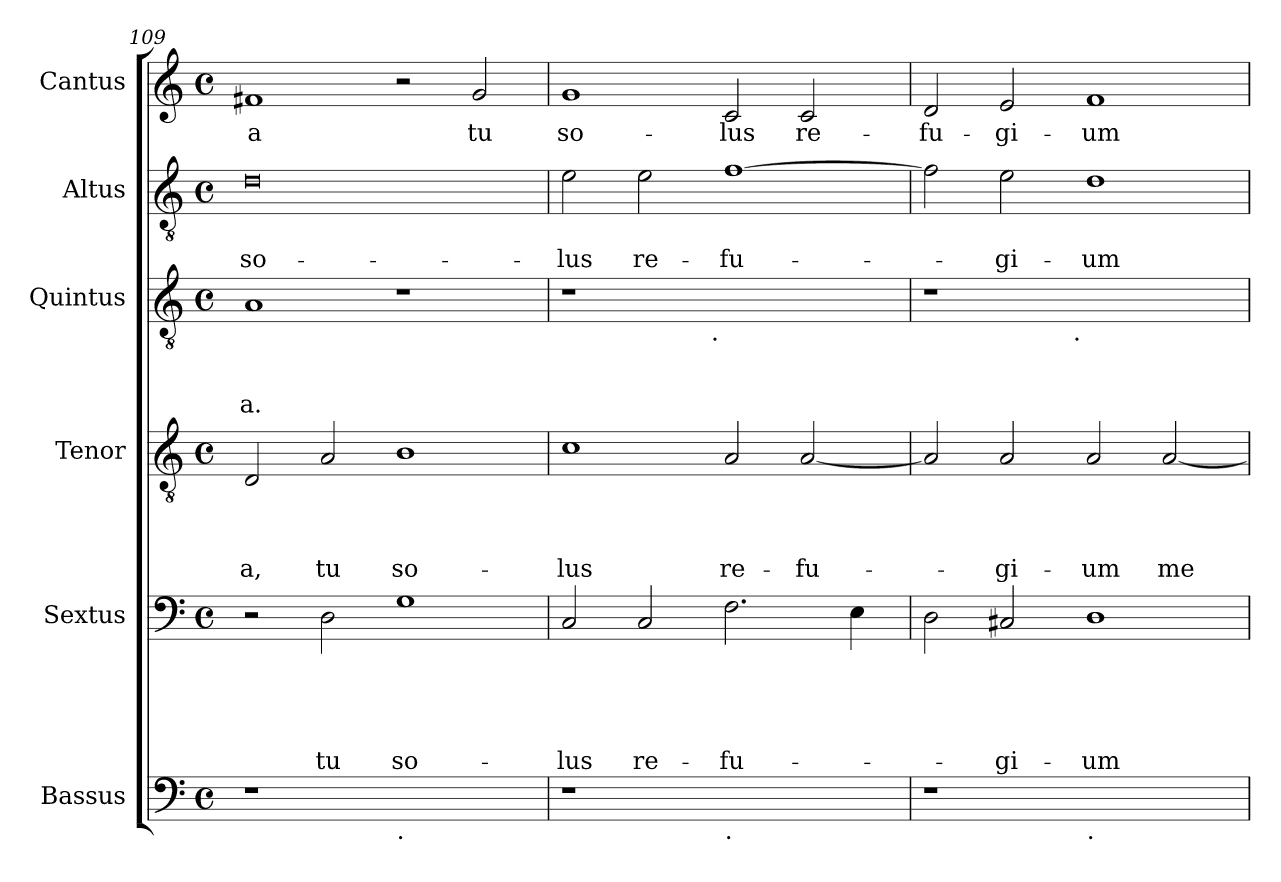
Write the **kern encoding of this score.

**kern	**kern	**text	**text	**text	**text	**text	**kern	**text	**text	**text	**text	**kern	**text	**text	**text	**kern	**text	**text	**kern	**text
*part6	*part5	*part5	*part5	*part5	*part5	*part5	*part4	*part4	*part4	*part4	*part4	*part3	*part3	*part3	*part3	*part2	*part2	*part2	*part1	*part1
*staff6	*staff5	*staff5	*staff5	*staff5	*staff5	*staff5	*staff4	*staff4	*staff4	*staff4	*staff4	*staff3	*staff3	*staff3	*staff3	*staff2	*staff2	*staff2	*staff1	*staff1
*I"Bassus	*I"Sextus	*	*	*	*	*	*I"Tenor	*	*	*	*	*I"Quintus	*	*	*	*I"Altus	*	*	*I"Cantus	*
*I'Bassus	*I'Sextus	*	*	*	*	*	*I'Tenor	*	*	*	*	*I'Quintus	*	*	*	*I'Altus	*	*	*I'Cantus	*
*clefF4	*clefF4	*	*	*	*	*	*clefGv2	*	*	*	*	*clefGv2	*	*	*	*clefGv2	*	*	*clefG2	*
*k[]	*k[]	*	*	*	*	*	*k[]	*	*	*	*	*k[]	*	*	*	*k[]	*	*	*k[]	*
*C:	*C:	*	*	*	*	*	*C:	*	*	*	*	*C:	*	*	*	*C:	*	*	*C:	*
*M4/4	*M4/4	*	*	*	*	*	*M4/4	*	*	*	*	*M4/4	*	*	*	*M4/4	*	*	*M4/4	*
*met(c)	*met(c)	*	*	*	*	*	*met(c)	*	*	*	*	*met(c)	*	*	*	*met(c)	*	*	*met(c)	*
=109	=109	=109	=109	=109	=109	=109	=109	=109	=109	=109	=109	=109	=109	=109	=109	=109	=109	=109	=109	=109
!	!	!	!	!	!	!	!	!	!	!	!LO:LY:b	!	!	!	!LO:LY:b	!	!	!LO:LY:b	!	!LO:LY:b
1r	2r	.	.	.	.	.	2D/	.	.	.	-a,	1A	.	.	-a.	0d	.	so-	1f#X	-a
!	!	!	!	!	!	!LO:LY:b	!	!	!	!	!LO:LY:b	!	!	!	!	!	!	!	!	!
.	2D\	.	.	.	.	tu	2A/	.	.	.	tu	.	.	.	.	.	.	.	.	.
!LO:TX:b:t=.	!	!	!	!	!	!	!	!	!	!	!	!	!	!	!	!	!	!	!	!
!	!	!	!	!	!	!LO:LY:b	!	!	!	!	!LO:LY:b	!	!	!	!	!	!	!	!	!
1ryy	1G	.	.	.	.	so-	1B	.	.	.	so-	1r	.	.	.	.	.	.	2r	.
!	!	!	!	!	!	!	!	!	!	!	!	!	!	!	!	!	!	!	!	!LO:LY:b
.	.	.	.	.	.	.	.	.	.	.	.	.	.	.	.	.	.	.	2g/	tu
=110!	=110!	=110!	=110!	=110!	=110!	=110!	=110!	=110!	=110!	=110!	=110!	=110!	=110!	=110!	=110!	=110!	=110!	=110!	=110!	=110!
!	!	!	!	!	!	!LO:LY:b	!	!	!	!	!LO:LY:b	!	!	!	!	!	!	!LO:LY:b	!	!LO:LY:b
*	*	*	*	*	*	*	*	*	*	*	*	*^	*	*	*	*	*	*	*	*
1r	2C/	.	.	.	.	-lus	1c	.	.	.	-lus	1r	2ryy	.	.	.	2e\	.	-lus	1g	so-
!	!	!	!	!	!	!LO:LY:b	!	!	!	!	!	!	!	!	!	!	!	!	!LO:LY:b	!	!
.	2C/	.	.	.	.	re-	.	.	.	.	.	.	4...ryy	.	.	.	2e\	.	re-	.	.
!	!	!	!	!	!	!	!	!	!	!	!	!	!LO:TX:b:t=.	!	!	!	!	!	!	!	!
.	.	.	.	.	.	.	.	.	.	.	.	.	1ryy	.	.	.	.	.	.	.	.
!LO:TX:b:t=.	!	!	!	!	!	!	!	!	!	!	!	!	!	!	!	!	!	!	!	!	!
!	!	!	!	!	!	!LO:LY:b	!	!	!	!	!LO:LY:b	!	!	!	!	!	!	!	!LO:LY:b	!	!LO:LY:b
1ryy	2.F\	.	.	.	.	-fu-	2A/	.	.	.	re-	1ryy	.	.	.	.	[>1f	.	-fu-	2c/	-lus
!	!	!	!	!	!	!	!	!	!	!	!LO:LY:b	!	!	!	!	!	!	!	!	!	!LO:LY:b
.	.	.	.	.	.	.	[<2A/	.	.	.	-fu-	.	.	.	.	.	.	.	.	2c/	re-
.	4E\	.	.	.	.	.	.	.	.	.	.	.	.	.	.	.	.	.	.	.	.
.	.	.	.	.	.	.	.	.	.	.	.	.	32ryy	.	.	.	.	.	.	.	.
=111!	=111!	=111!	=111!	=111!	=111!	=111!	=111!	=111!	=111!	=111!	=111!	=111!	=111!	=111!	=111!	=111!	=111!	=111!	=111!	=111!	=111!
!	!	!	!	!	!	!	!	!	!	!	!	!	!	!	!	!	!	!	!	!	!LO:LY:b
1r	2D\	.	.	.	.	.	2A/]	.	.	.	.	1r	2ryy	.	.	.	2f\]	.	.	2d/	-fu-
!	!	!	!	!	!	!LO:LY:b	!	!	!	!	!LO:LY:b	!	!	!	!	!	!	!	!LO:LY:b	!	!LO:LY:b
.	2C#X/	.	.	.	.	-gi-	2A/	.	.	.	-gi-	.	4...ryy	.	.	.	2e\	.	-gi-	2e/	-gi-
!	!	!	!	!	!	!	!	!	!	!	!	!	!LO:TX:b:t=.	!	!	!	!	!	!	!	!
.	.	.	.	.	.	.	.	.	.	.	.	.	1ryy	.	.	.	.	.	.	.	.
!LO:TX:b:t=.	!	!	!	!	!	!	!	!	!	!	!	!	!	!	!	!	!	!	!	!	!
!	!	!	!	!	!	!LO:LY:b	!	!	!	!	!LO:LY:b	!	!	!	!	!	!	!	!LO:LY:b	!	!LO:LY:b
1ryy	1D	.	.	.	.	-um	2A/	.	.	.	-um	1ryy	.	.	.	.	1d	.	-um	1f	-um
!	!	!	!	!	!	!	!	!	!	!	!LO:LY:b	!	!	!	!	!	!	!	!	!	!
.	.	.	.	.	.	.	[<2A/	.	.	.	me-	.	.	.	.	.	.	.	.	.	.
.	.	.	.	.	.	.	.	.	.	.	.	.	32ryy	.	.	.	.	.	.	.	.
*	*	*	*	*	*	*	*	*	*	*	*	*v	*v	*	*	*	*	*	*	*	*
=!	=!	=!	=!	=!	=!	=!	=!	=!	=!	=!	=!	=!	=!	=!	=!	=!	=!	=!	=!	=!
*-	*-	*-	*-	*-	*-	*-	*-	*-	*-	*-	*-	*-	*-	*-	*-	*-	*-	*-	*-	*-
